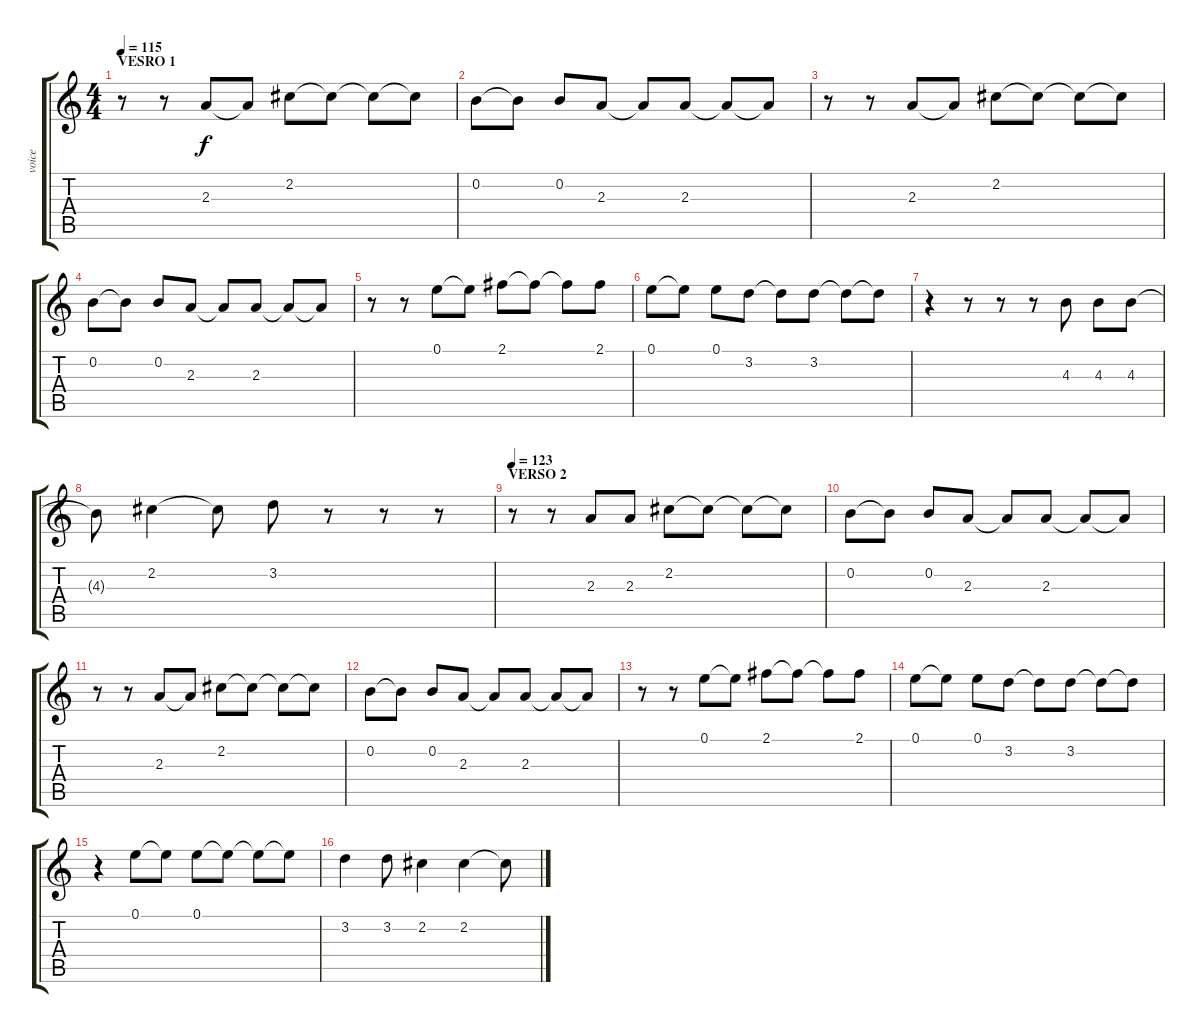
\track ("voice" "voice") {instrument contrabass}
\staff {score tabs}
\tuning (E4 B3 G3 D3 A2 E2) {hide}
\ts (4 4)
\section ("" "VESRO 1")
\tempo 115
\clef g2
\ks c
r.8{dy f instrument contrabass} r.8 2.3.8 2.3{t}.8 2.2.8 2.2{t}.8 2.2{t}.8 2.2{t}.8 |
0.2.8 0.2{t}.8 0.2.8 2.3.8 2.3{t}.8 2.3.8 2.3{t}.8 2.3{t}.8 |
r.8 r.8 2.3.8 2.3{t}.8 2.2.8 2.2{t}.8 2.2{t}.8 2.2{t}.8 |
0.2.8 0.2{t}.8 0.2.8 2.3.8 2.3{t}.8 2.3.8 2.3{t}.8 2.3{t}.8 |
r.8 r.8 0.1.8 0.1{t}.8 2.1.8 2.1{t}.8 2.1{t}.8 2.1.8 |
0.1.8 0.1{t}.8 0.1.8 3.2.8 3.2{t}.8 3.2.8 3.2{t}.8 3.2{t}.8 |
r.4 r.8 r.8 r.8 4.3.8 4.3.8 4.3.8 |
4.3{t}.8 2.2.4 2.2{t}.8 3.2.8 r.8 r.8 r.8 |
\section ("" "VERSO 2")
\tempo 123
r.8 r.8 2.3.8 2.3.8 2.2.8 2.2{t}.8 2.2{t}.8 2.2{t}.8 |
0.2.8 0.2{t}.8 0.2.8 2.3.8 2.3{t}.8 2.3.8 2.3{t}.8 2.3{t}.8 |
r.8 r.8 2.3.8 2.3{t}.8 2.2.8 2.2{t}.8 2.2{t}.8 2.2{t}.8 |
0.2.8 0.2{t}.8 0.2.8 2.3.8 2.3{t}.8 2.3.8 2.3{t}.8 2.3{t}.8 |
r.8 r.8 0.1.8 0.1{t}.8 2.1.8 2.1{t}.8 2.1{t}.8 2.1.8 |
0.1.8 0.1{t}.8 0.1.8 3.2.8 3.2{t}.8 3.2.8 3.2{t}.8 3.2{t}.8 |
r.4 0.1.8 0.1{t}.8 0.1.8 0.1{t}.8 0.1{t}.8 0.1{t}.8 |
3.2.4 3.2.8 2.2.4 2.2.4 2.2{t}.8
